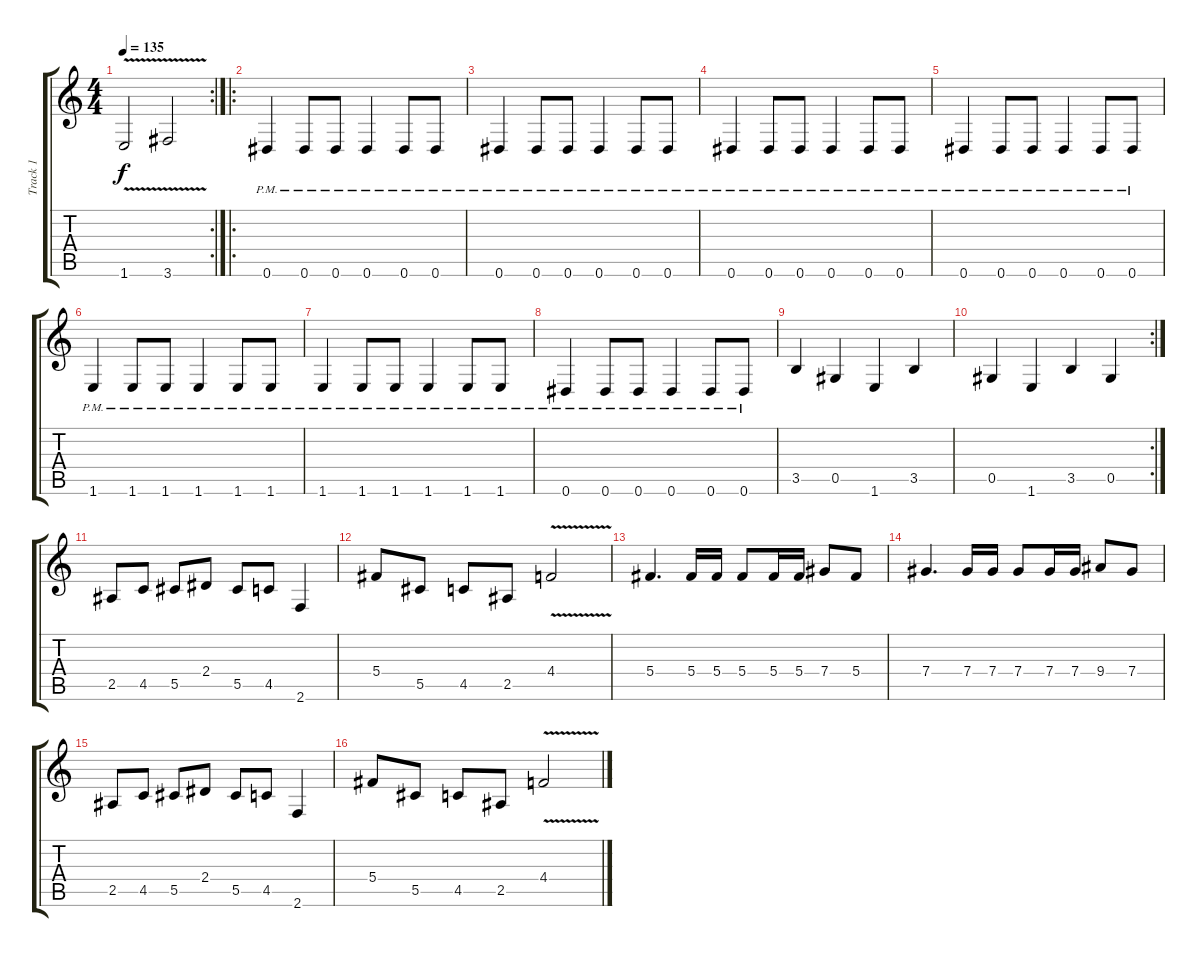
\track ("Track 1" "Track 1") {instrument acousticguitarsteel}
\staff {score tabs}
\tuning (Eb4 Bb3 Gb3 Db3 Ab2 Eb2) {hide}
\rc 2
\ts (4 4)
\tempo 135
\clef g2
\ks c
1.6{v}.2{dy f} 3.6{v}.2 |
\ro
0.6{pm}.4 0.6{pm}.8 0.6{pm}.8 0.6{pm}.4 0.6{pm}.8 0.6{pm}.8 |
0.6{pm}.4 0.6{pm}.8 0.6{pm}.8 0.6{pm}.4 0.6{pm}.8 0.6{pm}.8 |
0.6{pm}.4 0.6{pm}.8 0.6{pm}.8 0.6{pm}.4 0.6{pm}.8 0.6{pm}.8 |
0.6{pm}.4 0.6{pm}.8 0.6{pm}.8 0.6{pm}.4 0.6{pm}.8 0.6{pm}.8 |
1.6{pm}.4 1.6{pm}.8 1.6{pm}.8 1.6{pm}.4 1.6{pm}.8 1.6{pm}.8 |
1.6{pm}.4 1.6{pm}.8 1.6{pm}.8 1.6{pm}.4 1.6{pm}.8 1.6{pm}.8 |
0.6{pm}.4 0.6{pm}.8 0.6{pm}.8 0.6{pm}.4 0.6{pm}.8 0.6{pm}.8 |
3.5.4 0.5.4 1.6.4 3.5.4 |
\rc 2
0.5.4 1.6.4 3.5.4 0.5.4 |
2.5.8 4.5.8 5.5.8 2.4.8 5.5.8 4.5.8 2.6.4 |
5.4.8 5.5.8 4.5.8 2.5.8 4.4{v}.2 |
5.4.4{d} 5.4.16 5.4.16 5.4.8 5.4.16 5.4.16 7.4.8 5.4.8 |
7.4.4{d} 7.4.16 7.4.16 7.4.8 7.4.16 7.4.16 9.4.8 7.4.8 |
2.5.8 4.5.8 5.5.8 2.4.8 5.5.8 4.5.8 2.6.4 |
5.4.8 5.5.8 4.5.8 2.5.8 4.4{v}.2
